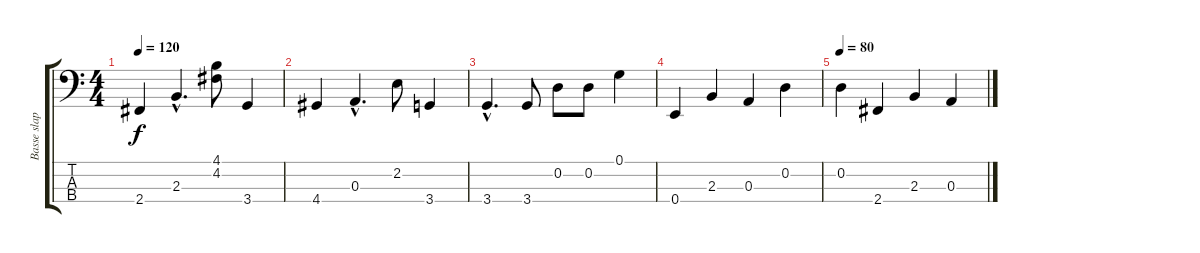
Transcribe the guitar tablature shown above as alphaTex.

\track ("Basse slap " "Basse slap") {instrument slapbass1}
\staff {score tabs}
\tuning (G2 D2 A1 E1) {hide}
\ts (4 4)
\tempo 120
\clef f4
\ks c
2.4.4{dy f} 2.3{hac}.4{d} (4.1 4.2).8 3.4.4 |
4.4.4 0.3{hac}.4{d} 2.2.8 3.4.4 |
3.4{hac}.4{d} 3.4.8 0.2.8 0.2.8 0.1.4 |
0.4.4{volume 0} 2.3.4 0.3.4 0.2.4 |
\tempo 80
0.2.4 2.4.4 2.3.4 0.3.4
